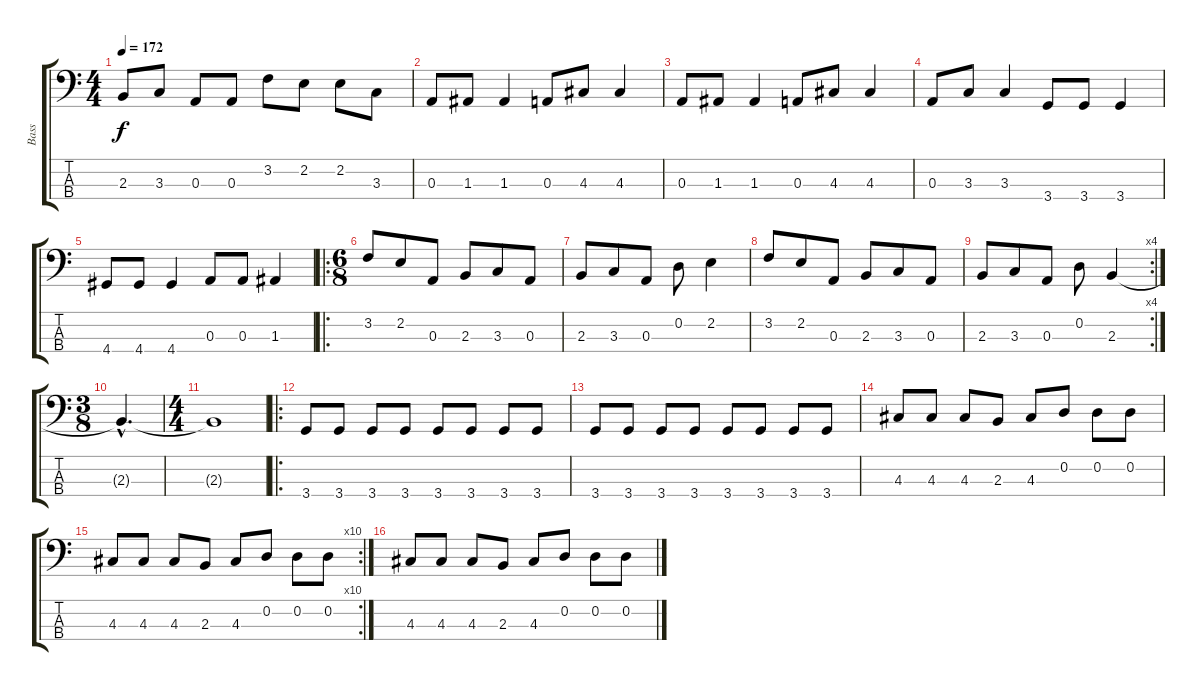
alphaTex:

\track ("Bass" "Bass") {instrument electricbassfinger}
\staff {score tabs}
\tuning (G2 D2 A1 E1) {hide}
\ts (4 4)
\tempo 172
\clef f4
\ks c
2.3.8{dy f} 3.3.8 0.3.8 0.3.8 3.2.8 2.2.8 2.2.8 3.3.8 |
0.3.8 1.3.8 1.3.4 0.3.8 4.3.8 4.3.4 |
0.3.8 1.3.8 1.3.4 0.3.8 4.3.8 4.3.4 |
0.3.8 3.3.8 3.3.4 3.4.8 3.4.8 3.4.4 |
4.4.8 4.4.8 4.4.4 0.3.8 0.3.8 1.3.4 |
\ro
\ts (6 8)
3.2.8 2.2.8 0.3.8 2.3.8 3.3.8 0.3.8 |
2.3.8 3.3.8 0.3.8 0.2.8 2.2.4 |
3.2.8 2.2.8 0.3.8 2.3.8 3.3.8 0.3.8 |
\rc 4
2.3.8 3.3.8 0.3.8 0.2.8 2.3.4 |
\ts (3 8)
2.3{hac t}.4{d} |
\ts (4 4)
2.3{t}.1 |
\ro
3.4.8 3.4.8 3.4.8 3.4.8 3.4.8 3.4.8 3.4.8 3.4.8 |
3.4.8 3.4.8 3.4.8 3.4.8 3.4.8 3.4.8 3.4.8 3.4.8 |
4.3.8 4.3.8 4.3.8 2.3.8 4.3.8 0.2.8 0.2.8 0.2.8 |
\rc 10
4.3.8 4.3.8 4.3.8 2.3.8 4.3.8 0.2.8 0.2.8 0.2.8 |
4.3.8 4.3.8 4.3.8 2.3.8 4.3.8 0.2.8 0.2.8 0.2.8
